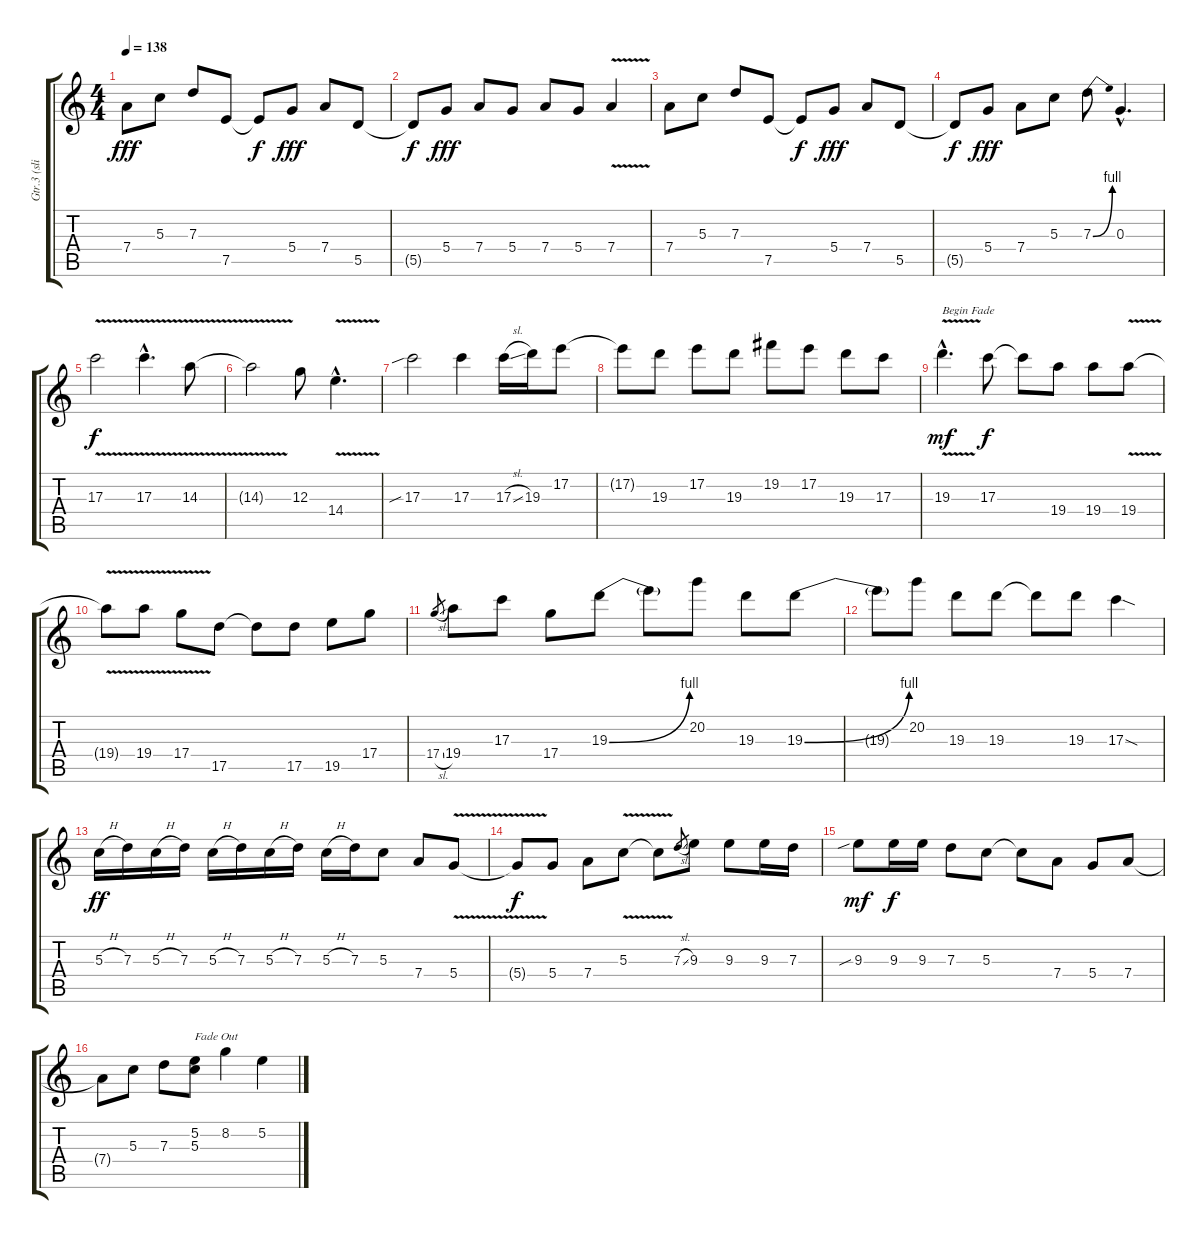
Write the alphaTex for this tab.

\track ("Gtr.3 (slight dist.)" "Gtr.3 (sli") {instrument overdrivenguitar}
\staff {score tabs}
\tuning (E4 B3 G3 D3 A2 E2) {hide}
\ts (4 4)
\tempo 138
\clef g2
\ks aminor
7.4.8{dy fff} 5.3.8 7.3.8 7.5.8 7.5{t}.8{dy f} 5.4.8{dy fff} 7.4.8 5.5.8 |
5.5{t}.8{dy f} 5.4.8{dy fff} 7.4.8 5.4.8 7.4.8 5.4.8 7.4{v}.4 |
7.4.8 5.3.8 7.3.8 7.5.8 7.5{t}.8{dy f} 5.4.8{dy fff} 7.4.8 5.5.8 |
5.5{t}.8{dy f} 5.4.8{dy fff} 7.4.8 5.3.8 7.3{be (bend 0 0 60 4)}.8 0.3{hac}.4{d} |
17.3{v}.2{dy f} 17.3{v hac}.4{d} 14.3{v}.8 |
14.3{t}.2 12.3.8 14.4{v hac}.4{d} |
17.3{sib}.2 17.3.4 17.3{sl}.16 19.3.16 17.2.8 |
17.2{t}.8 19.3.8 17.2.8 19.3.8 19.2.8 17.2.8 19.3.8 17.3.8 |
19.3{v hac}.4{d txt "Begin Fade" dy mf volume 11} 17.3.8{dy f} 17.3{t}.8 19.4.8 19.4.8 19.4{v}.8 |
19.4{t}.8 19.4{v}.8{volume 9} 17.4{v}.8 17.5.8 17.5{t}.8 17.5.8 19.5.8 17.4.8 |
17.4{sl}.8{gr} 19.4.8{volume 7} 17.3.8 17.4.8 19.3{be (bend 0 0 60 4)}.8 19.3{t}.8 20.2.8 19.3.8 19.3{be (bend 0 0 60 4)}.8 |
19.3{t}.8 20.2.8 19.3.8 19.3.8 19.3{t}.8 19.3.8 17.3{sod}.4 |
5.3{h}.16{dy ff volume 6} 7.3.16 5.3{h}.16 7.3.16 5.3{h}.16 7.3.16 5.3{h}.16 7.3.16 5.3{h}.16 7.3.16 5.3.8 7.4.8 5.4{v}.8 |
5.4{t}.8{dy f} 5.4.8 7.4.8 5.3{v}.8 5.3{t}.8 7.3{sl}.8{gr} 9.3.8 9.3.8 9.3.16 7.3.16 |
9.3{sib}.8{dy mf volume 5} 9.3.16{dy f} 9.3.16 7.3.8 5.3.8 5.3{t}.8 7.4.8{volume 4} 5.4.8 7.4.8 |
7.4{t}.8{volume 3} 5.3.8 7.3.8 (5.2 5.3).8{txt "Fade Out" volume 2} 8.2.4 5.2.4
